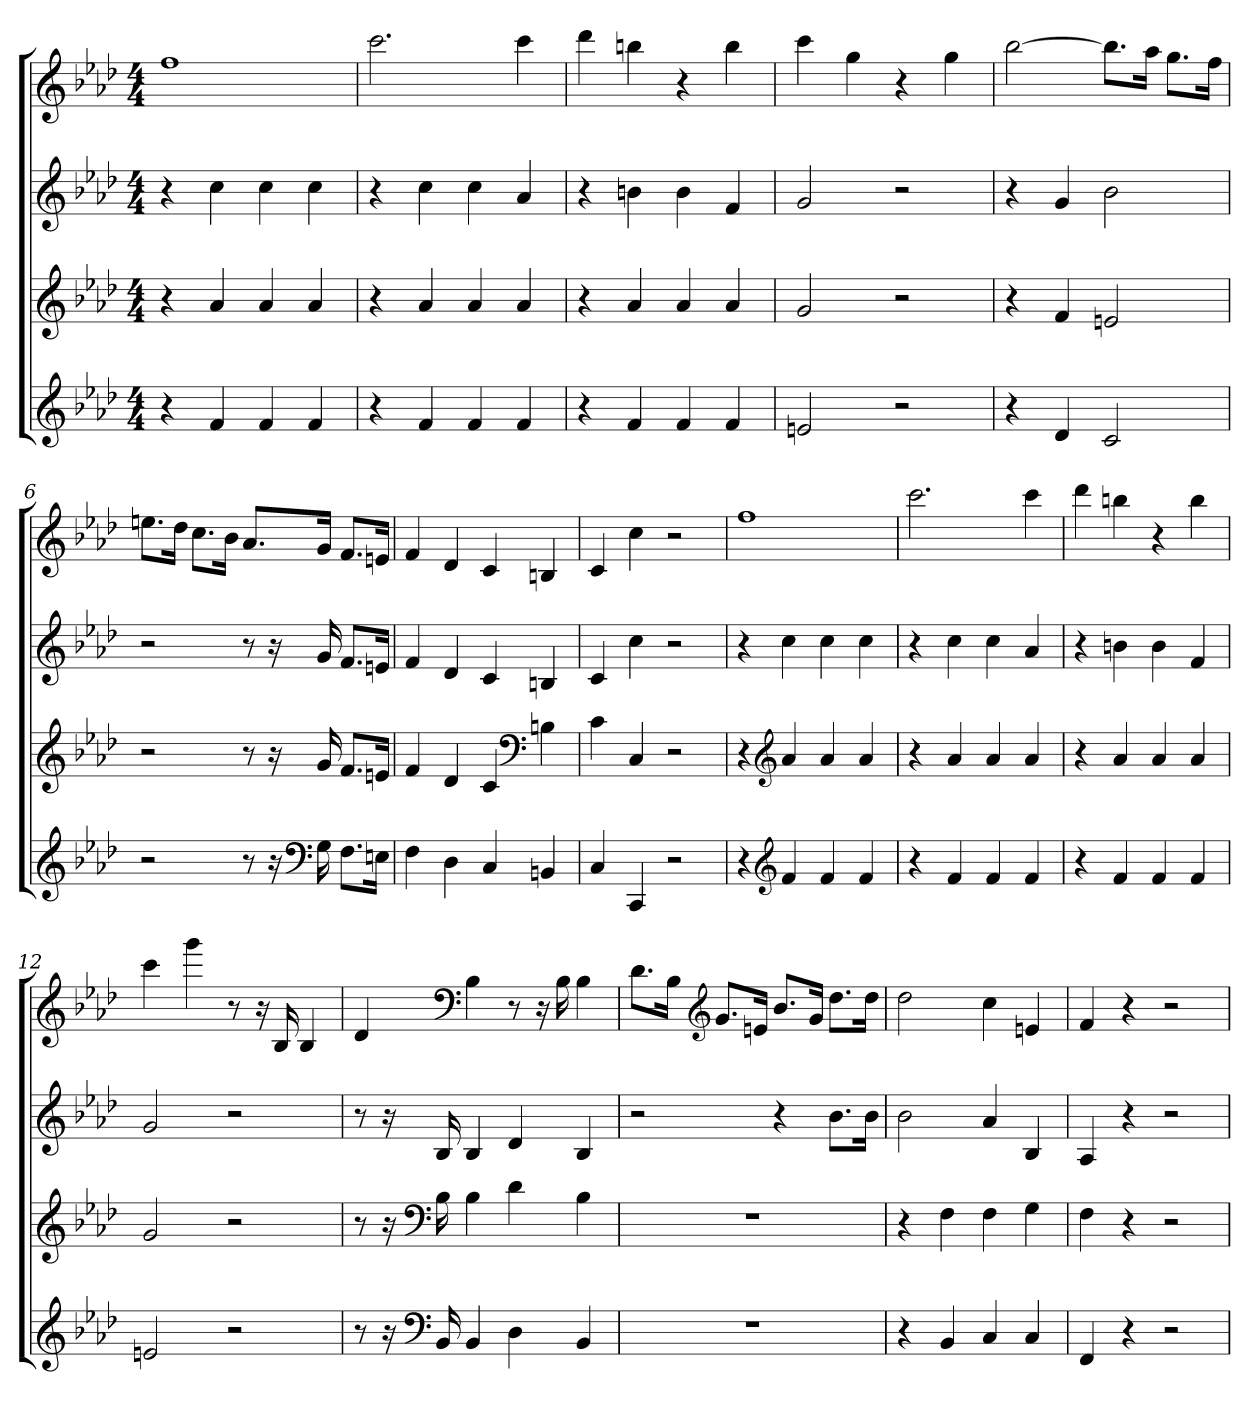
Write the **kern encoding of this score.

**kern	**kern	**kern	**kern
*part4	*part3	*part2	*part1
*staff4	*staff3	*staff2	*staff1
*clefG2	*clefG2	*clefG2	*clefG2
*k[b-e-a-d-]	*k[b-e-a-d-]	*k[b-e-a-d-]	*k[b-e-a-d-]
*f:	*f:	*f:	*f:
*M4/4	*M4/4	*M4/4	*M4/4
*MM160	*MM160	*MM160	*MM160
=1	=1	=1	=1
4r	4r	4r	1ff
4f/	4a-/	4cc\	.
4f/	4a-/	4cc\	.
4f/	4a-/	4cc\	.
=2	=2	=2	=2
4r	4r	4r	2.ccc\
4f/	4a-/	4cc\	.
4f/	4a-/	4cc\	.
4f/	4a-/	4a-/	4ccc\
=3	=3	=3	=3
4r	4r	4r	4ddd-\
4f/	4a-/	4bn\	4bbn\
4f/	4a-/	4b\	4r
4f/	4a-/	4f/	4bb\
=4	=4	=4	=4
2en/	2g/	2g/	4ccc\
.	.	.	4gg\
2r	2r	2r	4r
.	.	.	4gg\
=5	=5	=5	=5
4r	4r	4r	[2bb-\
4d-/	4f/	4g/	.
2c/	2en/	2b-\	8.bb-\L]
.	.	.	16aa-\Jk
.	.	.	8.gg\L
.	.	.	16ff\Jk
=6	=6	=6	=6
2r	2r	2r	8.een\L
.	.	.	16dd-\Jk
.	.	.	8.cc\L
.	.	.	16b-\Jk
8r	8r	8r	8.a-/L
16r	16r	16r	.
*clefF4	*	*	*
16G\	16g/	16g/	16g/Jk
8.F\L	8.f/L	8.f/L	8.f/L
16En\Jk	16en/Jk	16en/Jk	16en/Jk
=7	=7	=7	=7
4F\	4f/	4f/	4f/
4D-\	4d-/	4d-/	4d-/
4C/	4c/	4c/	4c/
*	*clefF4	*	*
4BBn/	4Bn\	4Bn/	4Bn/
=8	=8	=8	=8
4C/	4c\	4c/	4c/
4CC/	4C/	4cc\	4cc\
2r	2r	2r	2r
=9	=9	=9	=9
4r	4r	4r	1ff
*clefG2	*clefG2	*	*
4f/	4a-/	4cc\	.
4f/	4a-/	4cc\	.
4f/	4a-/	4cc\	.
=10	=10	=10	=10
4r	4r	4r	2.ccc\
4f/	4a-/	4cc\	.
4f/	4a-/	4cc\	.
4f/	4a-/	4a-/	4ccc\
=11	=11	=11	=11
4r	4r	4r	4ddd-\
4f/	4a-/	4bn\	4bbn\
4f/	4a-/	4b\	4r
4f/	4a-/	4f/	4bb\
=12	=12	=12	=12
2en/	2g/	2g/	4ccc\
.	.	.	4ggg\
2r	2r	2r	8r
.	.	.	16r
.	.	.	16B-/
.	.	.	4B-/
=13	=13	=13	=13
8r	8r	8r	4d-/
16r	16r	16r	.
*clefF4	*clefF4	*	*clefF4
16BB-/	16B-\	16B-/	.
4BB-/	4B-\	4B-/	4B-\
4D-\	4d-\	4d-/	8r
.	.	.	16r
.	.	.	16B-\
4BB-/	4B-\	4B-/	4B-\
=14	=14	=14	=14
1r	1r	2r	8.d-\L
.	.	.	16B-\Jk
*	*	*	*clefG2
.	.	.	8.g/L
.	.	.	16en/Jk
.	.	4r	8.b-/L
.	.	.	16g/Jk
.	.	8.b-\L	8.dd-\L
.	.	16b-\Jk	16dd-\Jk
=15	=15	=15	=15
4r	4r	2b-\	2dd-\
4BB-/	4F\	.	.
4C/	4F\	4a-/	4cc\
4C/	4G\	4B-/	4en/
=16	=16	=16	=16
4FF/	4F\	4A-/	4f/
4r	4r	4r	4r
2r	2r	2r	2r
=	=	=	=
*-	*-	*-	*-
